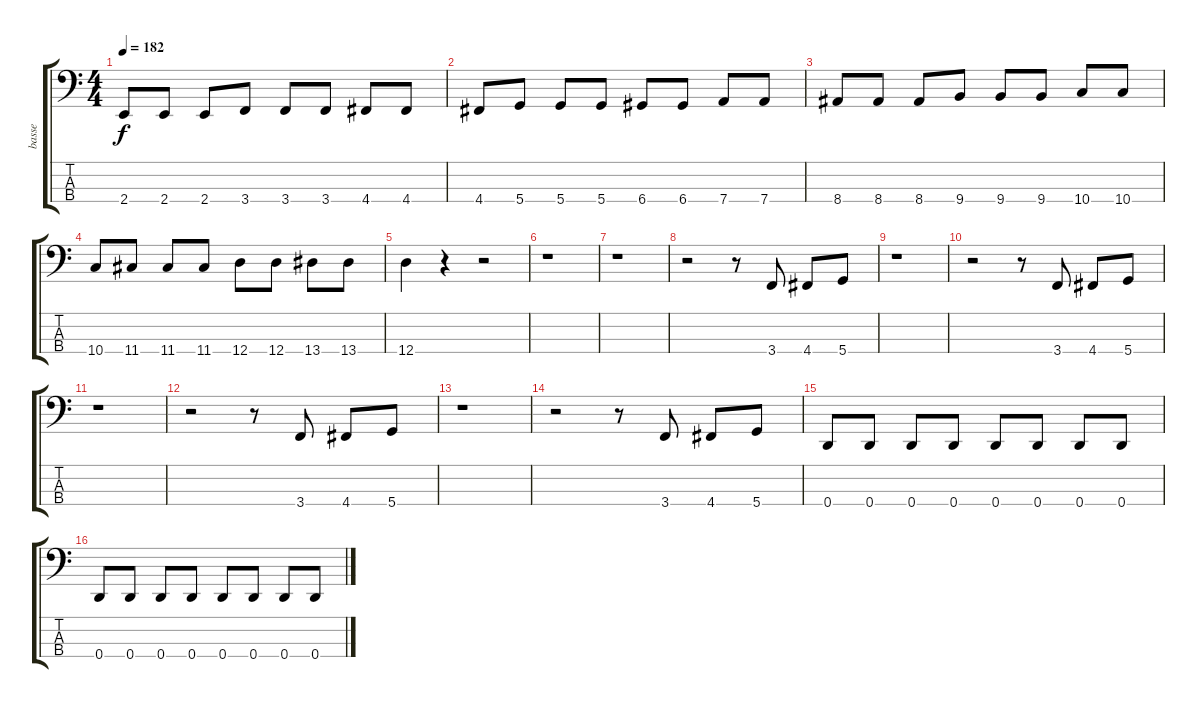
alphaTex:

\track ("basse" "basse") {instrument electricbasspick}
\staff {score tabs}
\tuning (G2 D2 A1 D1) {hide}
\ts (4 4)
\tempo 182
\clef f4
\ks c
2.4.8{dy f instrument electricbasspick} 2.4.8 2.4.8 3.4.8 3.4.8 3.4.8 4.4.8 4.4.8 |
4.4.8 5.4.8 5.4.8 5.4.8 6.4.8 6.4.8 7.4.8 7.4.8 |
8.4.8 8.4.8 8.4.8 9.4.8 9.4.8 9.4.8 10.4.8 10.4.8 |
10.4.8 11.4.8 11.4.8 11.4.8 12.4.8 12.4.8 13.4.8 13.4.8 |
12.4.4 r.4 r.2 |
r.1 |
r.1 |
r.2 r.8 3.4.8 4.4.8 5.4.8 |
r.1 |
r.2 r.8 3.4.8 4.4.8 5.4.8 |
r.1 |
r.2 r.8 3.4.8 4.4.8 5.4.8 |
r.1 |
r.2 r.8 3.4.8 4.4.8 5.4.8 |
0.4.8 0.4.8 0.4.8 0.4.8 0.4.8 0.4.8 0.4.8 0.4.8 |
0.4.8 0.4.8 0.4.8 0.4.8 0.4.8 0.4.8 0.4.8 0.4.8
